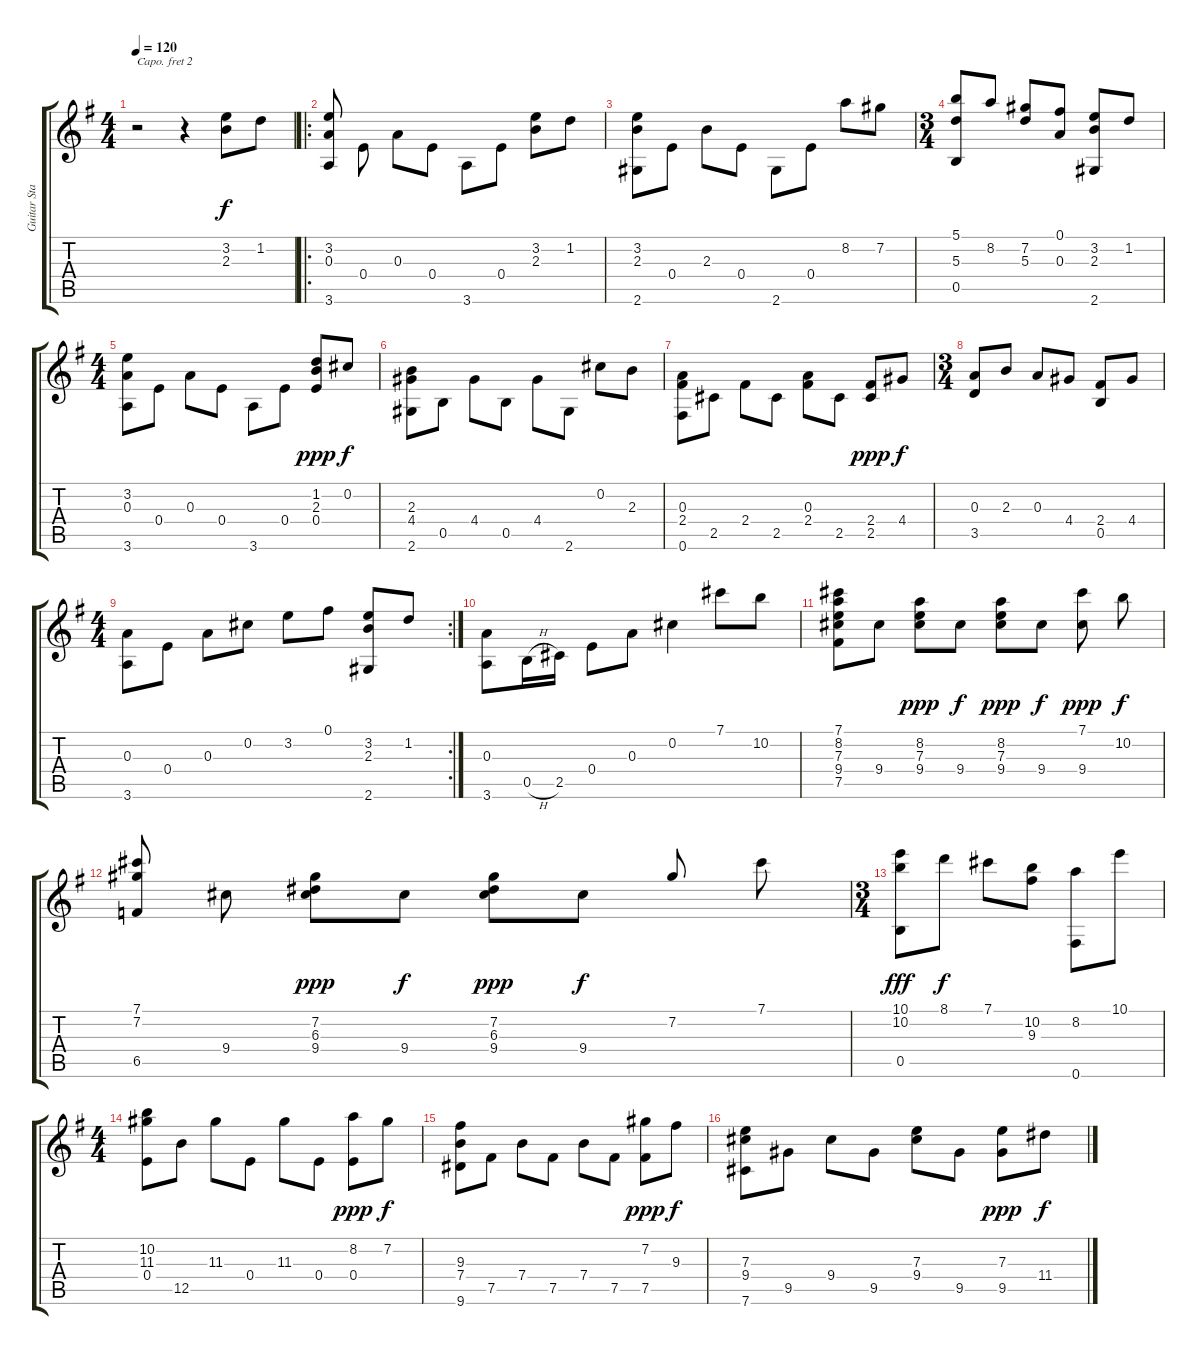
\track ("Guitar Standard" "Guitar Sta") {instrument acousticguitarsteel}
\staff {score tabs}
\capo 2
\tuning (E4 B3 G3 D3 A2 E2) {hide}
\ts (4 4)
\tempo 120
\clef g2
\ks g
r.2{dy f instrument acousticguitarsteel} r.4 (3.2 2.3).8 1.2.8 |
\ro
(3.2 0.3 3.6).8{beam Up beam split} 0.4.8{beam Down} 0.3.8{beam Down} 0.4.8{beam Down} 3.6.8{beam Down} 0.4.8{beam Down beam split} (3.2 2.3).8 1.2.8 |
(3.2 2.3 2.6).8{beam Down} 0.4.8{beam Down} 2.3.8{beam Down} 0.4.8{beam Down} 2.6.8{beam Down} 0.4.8{beam Down beam split} 8.2.8 7.2.8 |
\ts (3 4)
(5.1 5.3 0.5).8{beam Up} 8.2.8{beam Up} (7.2 5.3).8{beam Up} (0.1 0.3).8{beam Up beam split} (3.2 2.3 2.6).8{beam Up} 1.2.8{beam Up} |
\ts (4 4)
(3.2 0.3 3.6).8{beam Down} 0.4.8{beam Down} 0.3.8{beam Down} 0.4.8{beam Down} 3.6.8{beam Down} 0.4.8{beam Down beam split} (1.2 2.3 0.4).8{dy ppp} 0.2.8{dy f} |
(2.3 4.4 2.6).8{beam Down} 0.5.8{beam Down} 4.4.8{beam Down} 0.5.8{beam Down} 4.4.8{beam Down} 2.6.8{beam Down beam split} 0.2.8 2.3.8 |
(0.3 2.4 0.6).8{beam Down} 2.5.8{beam Down} 2.4.8{beam Down} 2.5.8{beam Down beam split} (0.3 2.4).8{beam Down} 2.5.8{beam Down beam split} (2.4 2.5).8{dy ppp} 4.4.8{dy f} |
\ts (3 4)
(0.3 3.5).8 2.3.8 0.3.8 4.4.8 (2.4 0.5).8 4.4.8 |
\rc 2
\ts (4 4)
(0.3 3.6).8{beam Down} 0.4.8{beam Down} 0.3.8{beam Down} 0.2.8{beam Down beam split} 3.2.8 0.1.8 (3.2 2.3 2.6).8 1.2.8 |
(0.3 3.6).8{beam Down} 0.5{h}.16{beam Down} 2.5.16{beam Down} 0.4.8{beam Down} 0.3.8{beam Down beam split} 0.2.4 7.1.8 10.2.8 |
(7.1 8.2 7.3 9.4 7.5).8{beam Down} 9.4.8{beam Down beam split} (8.2 7.3 9.4).8{dy ppp beam Down} 9.4.8{dy f beam Down beam split} (8.2 7.3 9.4).8{dy ppp beam Down} 9.4.8{dy f beam Down beam split} (7.1 9.4).8{dy ppp beam Down beam split} 10.2.8{dy f} |
(7.1 7.2 6.5).8{beam Up beam split} 9.4.8{beam Down beam split} (7.2 6.3 9.4).8{dy ppp beam Down} 9.4.8{dy f beam Down beam split} (7.2 6.3 9.4).8{dy ppp beam Down} 9.4.8{dy f beam Down beam split} 7.2.8{beam Up beam split} 7.1.8 |
\ts (3 4)
(10.1 10.2 0.5).8{dy fff} 8.1.8{dy f} 7.1.8 (10.2 9.3).8 (8.2 0.6).8 10.1.8 |
\ts (4 4)
(10.2 11.3 0.4).8{beam Down} 12.5.8{beam Down} 11.3.8{beam Down} 0.4.8{beam Down} 11.3.8{beam Down} 0.4.8{beam Down beam split} (8.2 0.4).8{dy ppp} 7.2.8{dy f} |
(9.3 7.4 9.6).8{beam Down} 7.5.8{beam Down} 7.4.8{beam Down} 7.5.8{beam Down} 7.4.8{beam Down} 7.5.8{beam Down beam split} (7.2 7.5).8{dy ppp} 9.3.8{dy f} |
(7.3 9.4 7.6).8{beam Down} 9.5.8{beam Down} 9.4.8{beam Down} 9.5.8{beam Down beam split} (7.3 9.4).8{beam Down} 9.5.8{beam Down beam split} (7.3 9.5).8{dy ppp} 11.4.8{dy f}
